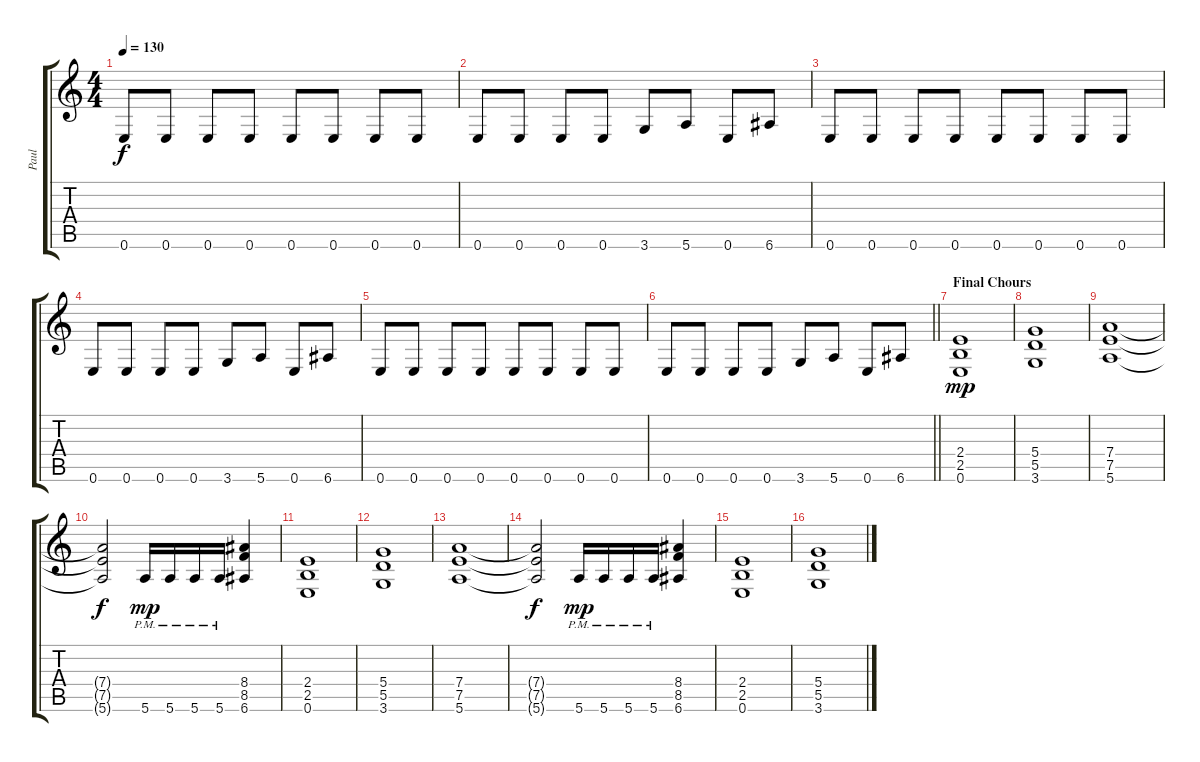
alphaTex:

\track ("Paul" "Paul") {instrument distortionguitar}
\staff {score tabs}
\tuning (E4 B3 G3 D3 A2 E2) {hide}
\ts (4 4)
\tempo 130
\clef g2
\ks c
0.6.8{dy f} 0.6.8 0.6.8 0.6.8 0.6.8 0.6.8 0.6.8 0.6.8 |
0.6.8 0.6.8 0.6.8 0.6.8 3.6.8 5.6.8 0.6.8 6.6.8 |
0.6.8 0.6.8 0.6.8 0.6.8 0.6.8 0.6.8 0.6.8 0.6.8 |
0.6.8 0.6.8 0.6.8 0.6.8 3.6.8 5.6.8 0.6.8 6.6.8 |
0.6.8 0.6.8 0.6.8 0.6.8 0.6.8 0.6.8 0.6.8 0.6.8 |
\barLineRight lightlight
0.6.8 0.6.8 0.6.8 0.6.8 3.6.8 5.6.8 0.6.8 6.6.8 |
\section ("" "Final Chours")
(2.4 2.5 0.6).1{dy mp volume 13} |
(5.4 5.5 3.6).1 |
(7.4 7.5 5.6).1 |
(7.4{t} 7.5{t} 5.6{t}).2{dy f} 5.6{pm}.16{dy mp} 5.6{pm}.16 5.6{pm}.16 5.6{pm}.16 (8.4 8.5 6.6).4 |
(2.4 2.5 0.6).1 |
(5.4 5.5 3.6).1 |
(7.4 7.5 5.6).1 |
(7.4{t} 7.5{t} 5.6{t}).2{dy f} 5.6{pm}.16{dy mp} 5.6{pm}.16 5.6{pm}.16 5.6{pm}.16 (8.4 8.5 6.6).4 |
(2.4 2.5 0.6).1 |
(5.4 5.5 3.6).1
